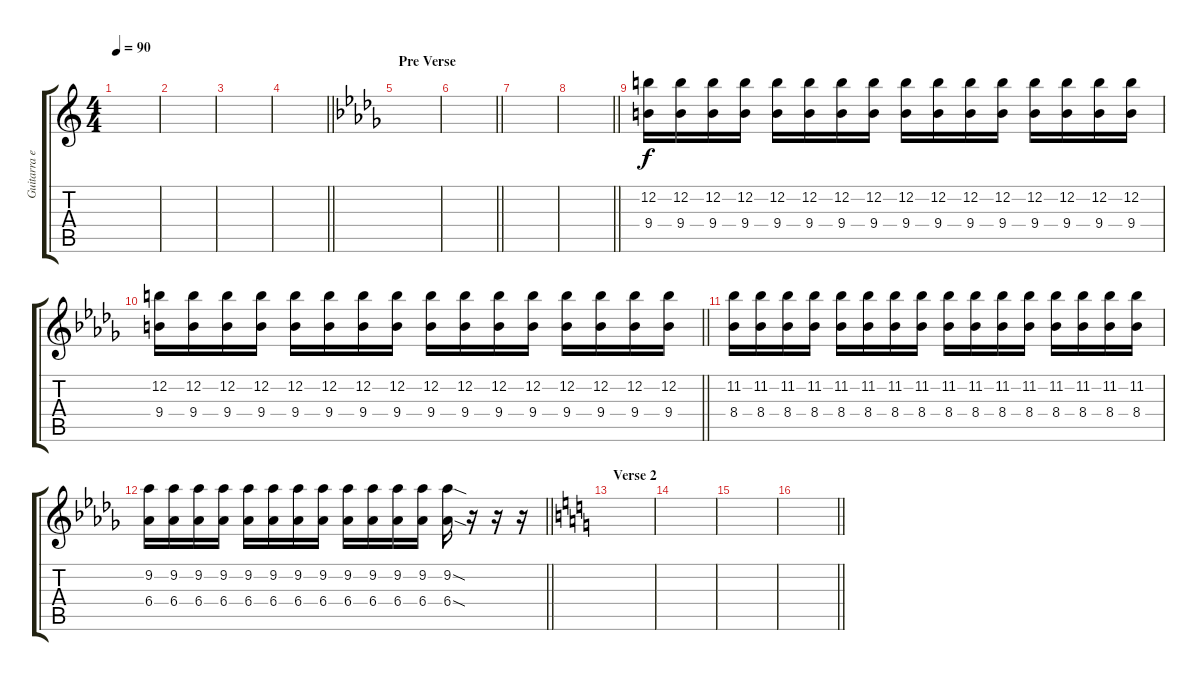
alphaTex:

\track ("Guitarra extra 2" "Guitarra e") {instrument overdrivenguitar}
\staff {score tabs}
\tuning (E4 B3 G3 D3 A2 E2) {hide}
\ts (4 4)
\tempo 90
\clef g2
\ks c
|
|
|
\barLineRight lightlight
|
\section ("" "Pre Verse")
\ks db
|
\barLineRight lightlight
|
|
\barLineRight lightlight
|
(12.2 9.4).16 (12.2 9.4).16 (12.2 9.4).16 (12.2 9.4).16 (12.2 9.4).16 (12.2 9.4).16 (12.2 9.4).16 (12.2 9.4).16 (12.2 9.4).16 (12.2 9.4).16 (12.2 9.4).16 (12.2 9.4).16 (12.2 9.4).16 (12.2 9.4).16 (12.2 9.4).16 (12.2 9.4).16 |
\barLineRight lightlight
(12.2 9.4).16 (12.2 9.4).16 (12.2 9.4).16 (12.2 9.4).16 (12.2 9.4).16 (12.2 9.4).16 (12.2 9.4).16 (12.2 9.4).16 (12.2 9.4).16 (12.2 9.4).16 (12.2 9.4).16 (12.2 9.4).16 (12.2 9.4).16 (12.2 9.4).16 (12.2 9.4).16 (12.2 9.4).16 |
(11.2 8.4).16 (11.2 8.4).16 (11.2 8.4).16 (11.2 8.4).16 (11.2 8.4).16 (11.2 8.4).16 (11.2 8.4).16 (11.2 8.4).16 (11.2 8.4).16 (11.2 8.4).16 (11.2 8.4).16 (11.2 8.4).16 (11.2 8.4).16 (11.2 8.4).16 (11.2 8.4).16 (11.2 8.4).16 |
\barLineRight lightlight
(9.2 6.4).16 (9.2 6.4).16 (9.2 6.4).16 (9.2 6.4).16 (9.2 6.4).16 (9.2 6.4).16 (9.2 6.4).16 (9.2 6.4).16 (9.2 6.4).16 (9.2 6.4).16 (9.2 6.4).16 (9.2 6.4).16 (9.2{sod} 6.4{sod}).16 r.16 r.16 r.16 |
\section ("" "Verse 2")
\ks c
|
|
|
\barLineRight lightlight
